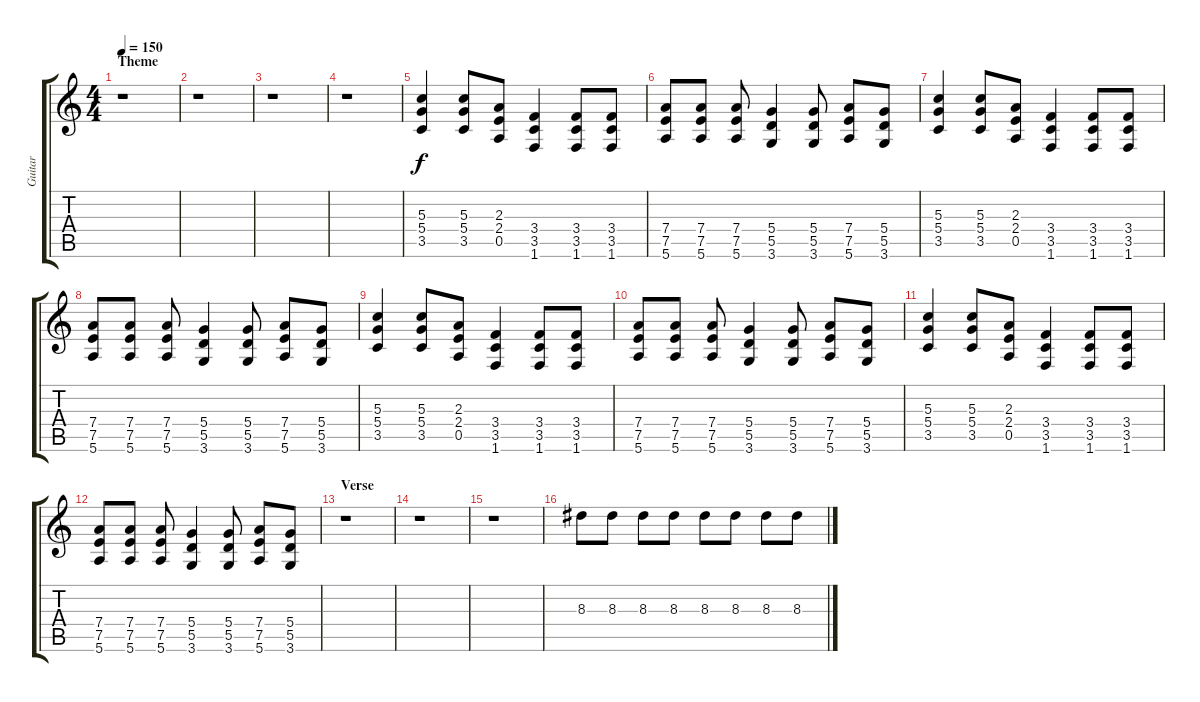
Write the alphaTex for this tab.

\track ("Guitar" "Guitar") {instrument overdrivenguitar}
\staff {score tabs}
\tuning (E4 B3 G3 D3 A2 E2) {hide}
\ts (4 4)
\section ("" "Theme")
\tempo 150
\clef g2
\ks c
r.1{dy f instrument overdrivenguitar} |
r.1 |
r.1 |
r.1 |
(5.3 5.4 3.5).4 (5.3 5.4 3.5).8 (2.3 2.4 0.5).8 (3.4 3.5 1.6).4 (3.4 3.5 1.6).8 (3.4 3.5 1.6).8 |
(7.4 7.5 5.6).8 (7.4 7.5 5.6).8 (7.4 7.5 5.6).8 (5.4 5.5 3.6).4 (5.4 5.5 3.6).8 (7.4 7.5 5.6).8 (5.4 5.5 3.6).8 |
(5.3 5.4 3.5).4 (5.3 5.4 3.5).8 (2.3 2.4 0.5).8 (3.4 3.5 1.6).4 (3.4 3.5 1.6).8 (3.4 3.5 1.6).8 |
(7.4 7.5 5.6).8 (7.4 7.5 5.6).8 (7.4 7.5 5.6).8 (5.4 5.5 3.6).4 (5.4 5.5 3.6).8 (7.4 7.5 5.6).8 (5.4 5.5 3.6).8 |
(5.3 5.4 3.5).4 (5.3 5.4 3.5).8 (2.3 2.4 0.5).8 (3.4 3.5 1.6).4 (3.4 3.5 1.6).8 (3.4 3.5 1.6).8 |
(7.4 7.5 5.6).8 (7.4 7.5 5.6).8 (7.4 7.5 5.6).8 (5.4 5.5 3.6).4 (5.4 5.5 3.6).8 (7.4 7.5 5.6).8 (5.4 5.5 3.6).8 |
(5.3 5.4 3.5).4 (5.3 5.4 3.5).8 (2.3 2.4 0.5).8 (3.4 3.5 1.6).4 (3.4 3.5 1.6).8 (3.4 3.5 1.6).8 |
(7.4 7.5 5.6).8 (7.4 7.5 5.6).8 (7.4 7.5 5.6).8 (5.4 5.5 3.6).4 (5.4 5.5 3.6).8 (7.4 7.5 5.6).8 (5.4 5.5 3.6).8 |
\section ("" "Verse")
r.1 |
r.1 |
r.1 |
8.3.8 8.3.8 8.3.8 8.3.8 8.3.8 8.3.8 8.3.8 8.3.8
